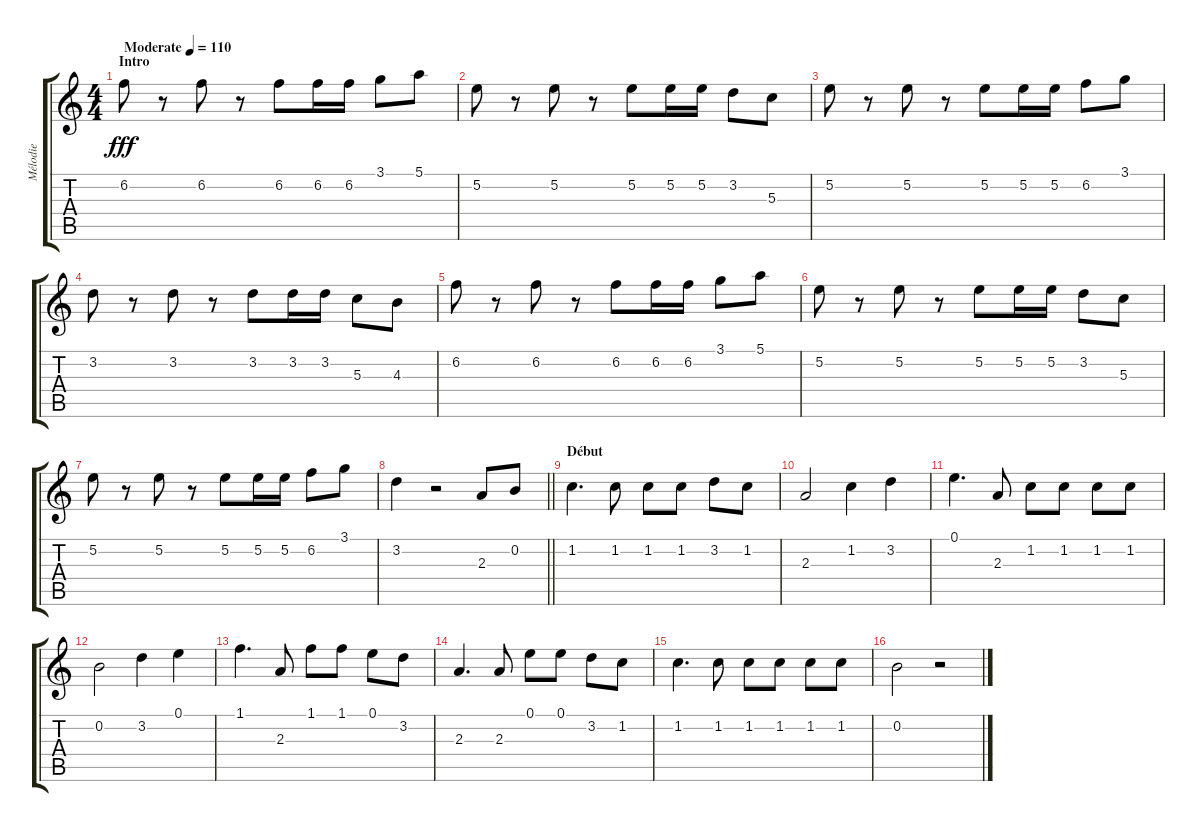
\track ("Mélodie" "Mélodie") {instrument acousticguitarsteel}
\staff {score tabs}
\tuning (E4 B3 G3 D3 A2 E2) {hide}
\ts (4 4)
\section ("" "Intro")
\tempo (110 "Moderate")
\clef g2
\ks c
6.2.8{dy fff instrument acousticguitarsteel} r.8 6.2.8 r.8 6.2.8 6.2.16 6.2.16 3.1.8 5.1.8 |
5.2.8 r.8 5.2.8 r.8 5.2.8 5.2.16 5.2.16 3.2.8 5.3.8 |
5.2.8 r.8 5.2.8 r.8 5.2.8 5.2.16 5.2.16 6.2.8 3.1.8 |
3.2.8 r.8 3.2.8 r.8 3.2.8 3.2.16 3.2.16 5.3.8 4.3.8 |
6.2.8 r.8 6.2.8 r.8 6.2.8 6.2.16 6.2.16 3.1.8 5.1.8 |
5.2.8 r.8 5.2.8 r.8 5.2.8 5.2.16 5.2.16 3.2.8 5.3.8 |
5.2.8 r.8 5.2.8 r.8 5.2.8 5.2.16 5.2.16 6.2.8 3.1.8 |
\barLineRight lightlight
3.2.4 r.2 2.3.8 0.2.8 |
\section ("" "Début")
1.2.4{d} 1.2.8 1.2.8 1.2.8 3.2.8 1.2.8 |
2.3.2 1.2.4 3.2.4 |
0.1.4{d} 2.3.8 1.2.8 1.2.8 1.2.8 1.2.8 |
0.2.2 3.2.4 0.1.4 |
1.1.4{d} 2.3.8 1.1.8 1.1.8 0.1.8 3.2.8 |
2.3.4{d} 2.3.8 0.1.8 0.1.8 3.2.8 1.2.8 |
1.2.4{d} 1.2.8 1.2.8 1.2.8 1.2.8 1.2.8 |
0.2.2 r.2
